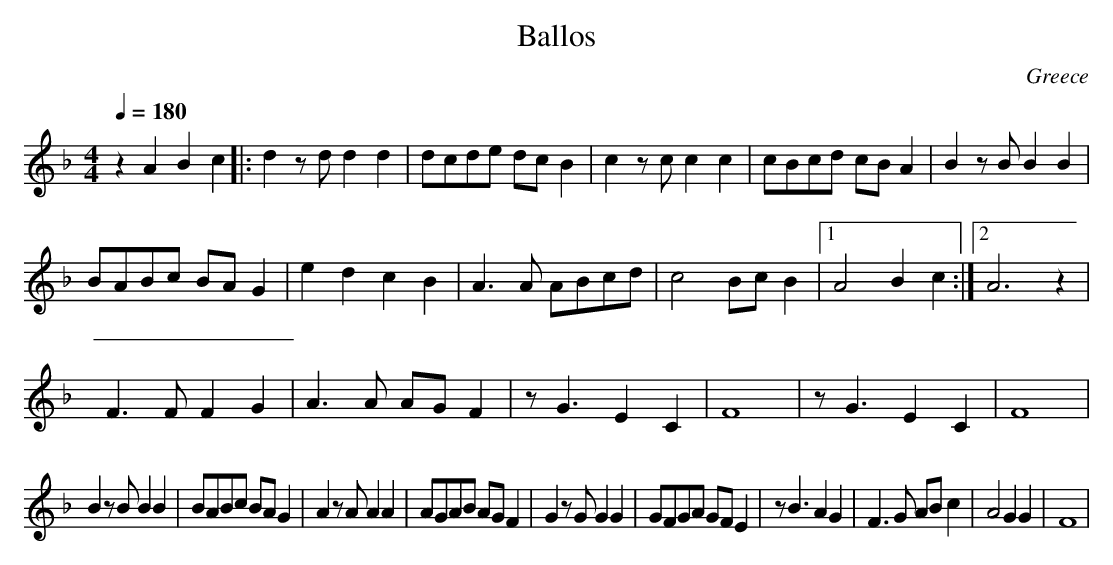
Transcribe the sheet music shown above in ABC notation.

X:1
T: Ballos
O: Greece
M: 4/4
L: 1/8
Q: 1/4=180
K: F
z2 A2 B2 c2|:d2 zd d2 d2|dcde dcB2|c2 zc c2 c2|cBcd cBA2|B2 zB B2 B2|
BABc BAG2|e2 d2 c2 B2 | A3 A ABcd|c4 Bc B2|[1A4 B2 c2:|[2 A6 z2|
 F3 F F2 G2|A3 A AG F2|z G3 E2 C2|F8| z G3 E2 C2| F8|
B2 zB B2 B2|BABc BAG2|A2 zA A2 A2| AGAB AGF2|G2 zG G2 G2| GFGA GFE2|\
 z B3 A2 G2| F3G AB c2|A4 G2 G2| F8|
